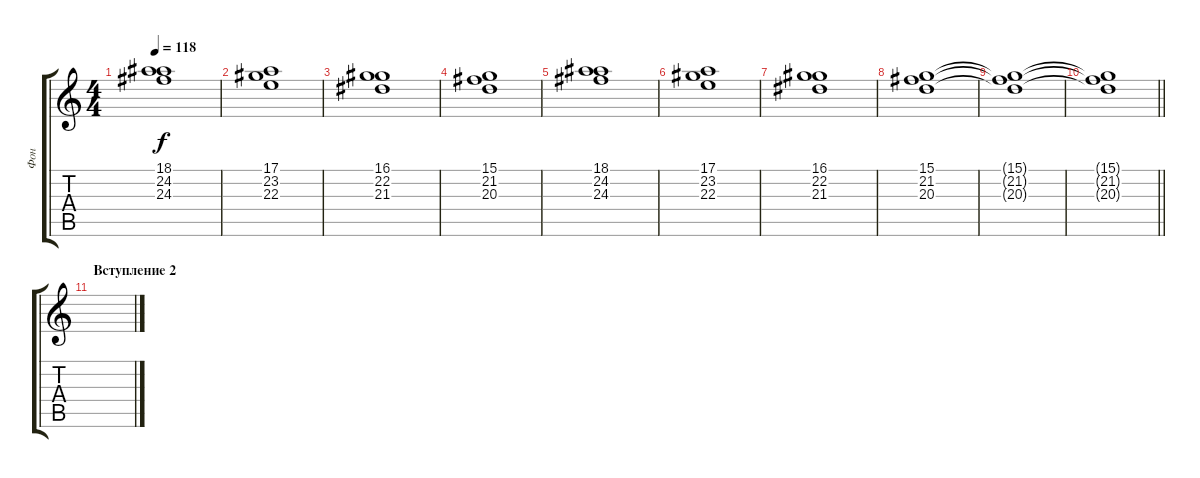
\track ("Фон" "Фон") {instrument stringensemble1}
\staff {score tabs}
\tuning (Eb4 Bb3 Gb3 Db3 Ab2 Eb2) {hide}
\ts (4 4)
\tempo 118
\clef g2
\ks c
(18.1 24.2 24.3).1{dy f} |
(17.1 23.2 22.3).1 |
(16.1 22.2 21.3).1 |
(15.1 21.2 20.3).1 |
(18.1 24.2 24.3).1 |
(17.1 23.2 22.3).1 |
(16.1 22.2 21.3).1 |
(15.1 21.2 20.3).1 |
(15.1{t} 21.2{t} 20.3{t}).1 |
\barLineRight lightlight
(15.1{t} 21.2{t} 20.3{t}).1 |
\section ("" "Вступление 2")
